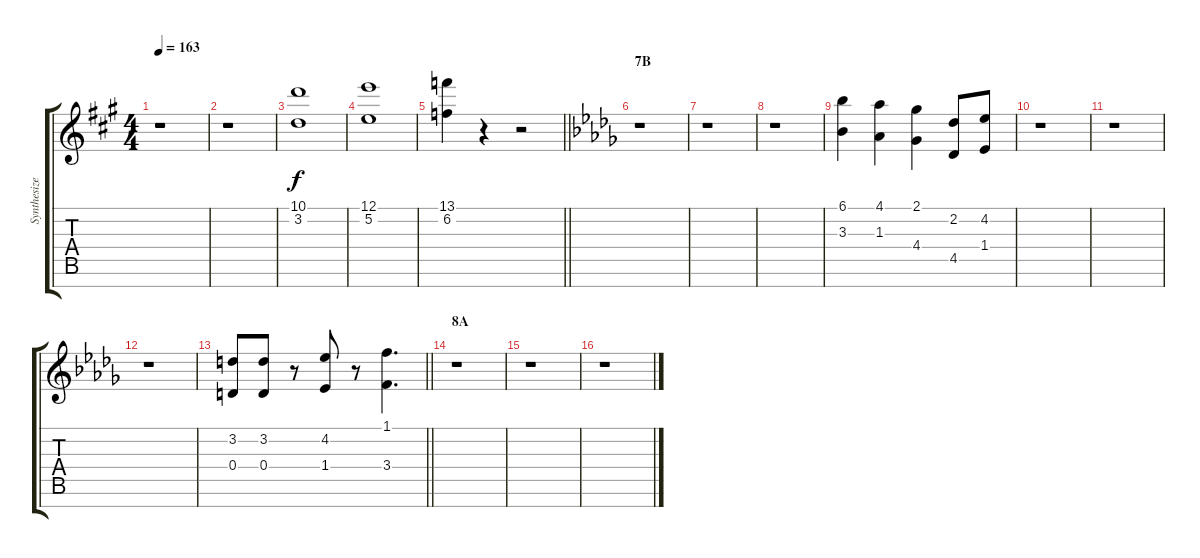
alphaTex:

\track ("Synthesizer" "Synthesize") {instrument pad1newage}
\staff {score tabs}
\tuning (E5 B4 G4 D4 A3 E3 B2) {hide}
\ts (4 4)
\tempo 163
\clef g2
\ks a
r.1{dy f} |
r.1 |
(10.1 3.2).1 |
(12.1 5.2).1 |
\barLineRight lightlight
(13.1 6.2).4 r.4 r.2 |
\section ("" "7B")
\ks db
r.1 |
r.1 |
r.1 |
(6.1 3.3).4 (4.1 1.3).4 (2.1 4.4).4 (2.2 4.5).8 (4.2 1.4).8 |
r.1 |
r.1 |
r.1 |
\barLineRight lightlight
(3.2 0.4).8 (3.2 0.4).8 r.8 (4.2 1.4).8 r.8 (1.1 3.4).4{d} |
\section ("" "8A")
r.1 |
r.1 |
r.1
